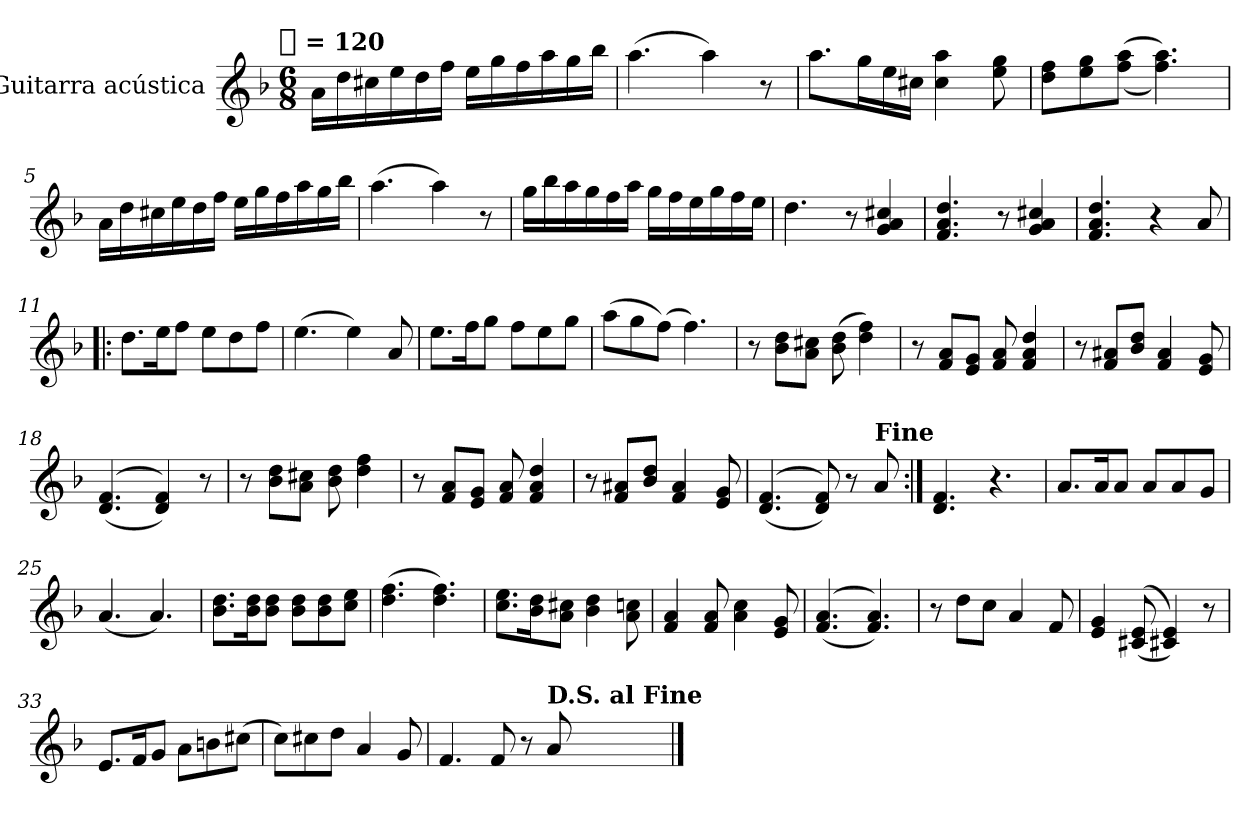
**kern
*part1
*staff1
*I"Guitarra acústica
*clefG2
*k[b-]
*F:
!!LO:TX:omd:t=[quarter] = 120
*M6/8
*MM120
=1
16aLL
16dd
16cc#X
16ee
16dd
16ffJJ
16eeLL
16gg
16ff
16aa
16gg
16bb-JJ
=2
(4.aa
4aa)
8r
=3
8.aaL
16ggL
16ee
16cc#XJJ
4cc# 4aa
8ee 8gg
=4
8dd 8ffL
8ee 8gg
(<(>8ff 8aaJ
4.ff 4.aa))
=5
16aLL
16dd
16cc#X
16ee
16dd
16ffJJ
16eeLL
16gg
16ff
16aa
16gg
16bb-JJ
=6
(4.aa
4aa)
8r
=7
16ggLL
16bb-
16aa
16gg
16ff
16aaJJ
16ggLL
16ff
16ee
16gg
16ff
16eeJJ
=8
4.dd
8r
4g 4a 4cc#X
=9
4.f 4.a 4.dd
8r
4g 4a 4cc#X
=10
4.f 4.a 4.dd
4r
8a
=11!|:
8.ddL
16eeK
8ffJ
8eeL
8dd
8ffJ
=12
(4.ee
4ee)
8a
=13
8.eeL
16ffK
8ggJ
8ffL
8ee
8ggJ
=14
(8aaL
8gg
(8ffJ)
4.ff)
=15
8r
8b- 8ddL
8a 8cc#XJ
(8b- 8dd
4dd 4ff)
=16
8r
8f 8aL
8e 8gJ
8f 8a
4f 4a 4dd
=17
8r
8f 8a#XL
8b- 8ddJ
4f 4a#
8e 8g
=18
(<(>4.d 4.f
4d 4f))
8r
=19
8r
8b- 8ddL
8a 8cc#XJ
8b- 8dd
4dd 4ff
=20
8r
8f 8aL
8e 8gJ
8f 8a
4f 4a 4dd
=21
8r
8f 8a#XL
8b- 8ddJ
4f 4a#
8e 8g
=22
(<(>4.d 4.f
8d 8f))
8r
!LO:TX:a:B:t=Fine
8a
=23:|!
4.d 4.f
4.r
=24
8.aL
16aK
8aJ
8aL
8a
8gJ
=25
(4.a
4.a)
=26
8.b- 8.ddL
16b- 16ddK
8b- 8ddJ
8b- 8ddL
8b- 8dd
8cc 8eeJ
=27
(4.dd 4.ff
4.dd 4.ff)
=28
8.cc 8.eeL
16b- 16ddK
8a 8cc#XJ
4b- 4dd
8a 8ccn
=29
4f 4a
8f 8a
4a 4cc
8e 8g
=30
(<(>4.f 4.a
4.f 4.a))
=31
8r
8ddL
8ccJ
4a
8f
=32
4e 4g
(<(>8c#X 8e
4c#X 4e))
8r
=33
8.eL
16fK
8gJ
8aL
8bn
(8cc#XJ
=34
8ccL)
8cc#X
8ddJ
4a
8g
=35
4.f
8f
8r
!LO:TX:a:B:t=D.S. al Fine
8a
==
*-
